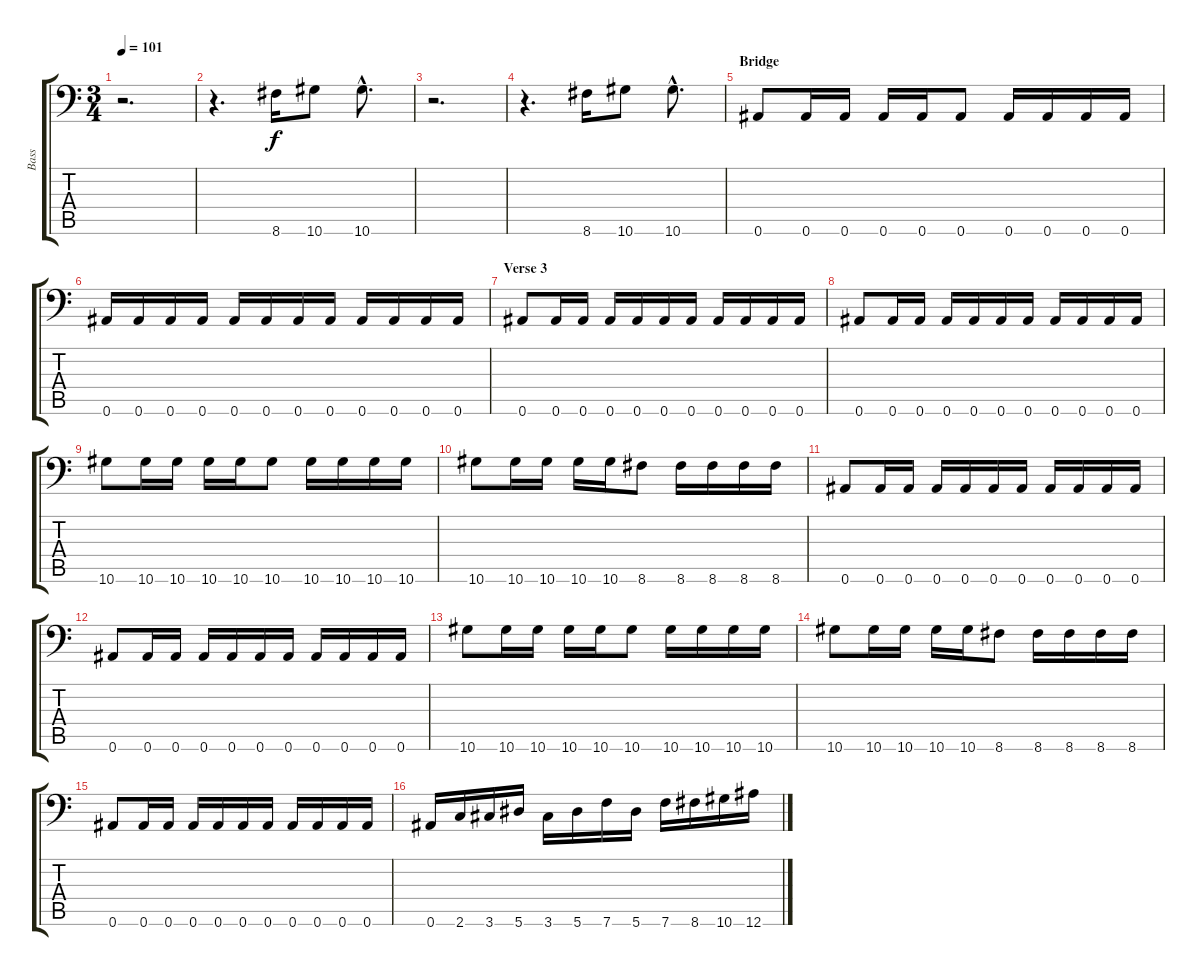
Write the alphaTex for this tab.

\track ("Bass" "Bass") {instrument electricbassfinger}
\staff {score tabs}
\tuning (C4 G3 Eb3 Bb2 F2 Bb1) {hide}
\ts (3 4)
\tempo 101
\clef f4
\ks c
r.2{d dy f} |
r.4{d} 8.6.16 10.6.8 10.6{hac}.8{d} |
r.2{d} |
r.4{d} 8.6.16 10.6.8 10.6{hac}.8{d} |
\section ("" "Bridge")
0.6.8 0.6.16 0.6.16 0.6.16 0.6.16 0.6.8 0.6.16 0.6.16 0.6.16 0.6.16 |
0.6.16 0.6.16 0.6.16 0.6.16 0.6.16 0.6.16 0.6.16 0.6.16 0.6.16 0.6.16 0.6.16 0.6.16 |
\section ("" "Verse 3")
0.6.8 0.6.16 0.6.16 0.6.16 0.6.16 0.6.16 0.6.16 0.6.16 0.6.16 0.6.16 0.6.16 |
0.6.8 0.6.16 0.6.16 0.6.16 0.6.16 0.6.16 0.6.16 0.6.16 0.6.16 0.6.16 0.6.16 |
10.6.8 10.6.16 10.6.16 10.6.16 10.6.16 10.6.8 10.6.16 10.6.16 10.6.16 10.6.16 |
10.6.8 10.6.16 10.6.16 10.6.16 10.6.16 8.6.8 8.6.16 8.6.16 8.6.16 8.6.16 |
0.6.8 0.6.16 0.6.16 0.6.16 0.6.16 0.6.16 0.6.16 0.6.16 0.6.16 0.6.16 0.6.16 |
0.6.8 0.6.16 0.6.16 0.6.16 0.6.16 0.6.16 0.6.16 0.6.16 0.6.16 0.6.16 0.6.16 |
10.6.8 10.6.16 10.6.16 10.6.16 10.6.16 10.6.8 10.6.16 10.6.16 10.6.16 10.6.16 |
10.6.8 10.6.16 10.6.16 10.6.16 10.6.16 8.6.8 8.6.16 8.6.16 8.6.16 8.6.16 |
0.6.8 0.6.16 0.6.16 0.6.16 0.6.16 0.6.16 0.6.16 0.6.16 0.6.16 0.6.16 0.6.16 |
0.6.16 2.6.16 3.6.16 5.6.16 3.6.16 5.6.16 7.6.16 5.6.16 7.6.16 8.6.16 10.6.16 12.6.16
